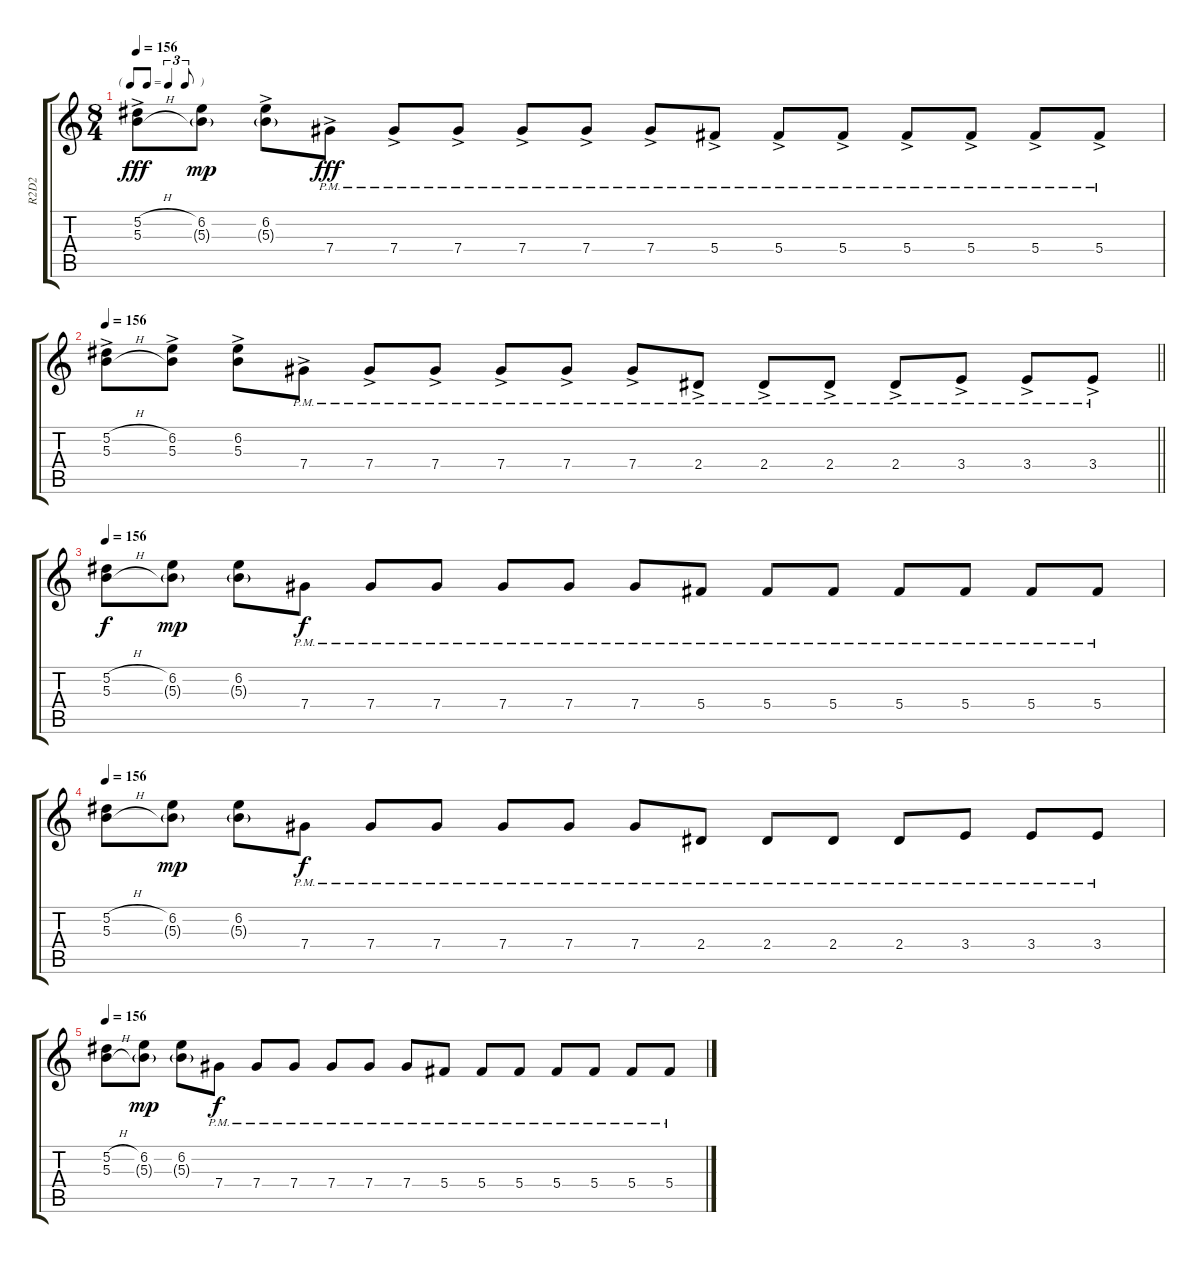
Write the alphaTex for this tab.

\track ("R2D2" "R2D2") {instrument acousticguitarsteel}
\staff {score tabs}
\tuning (Eb4 Bb3 Gb3 Db3 Ab2 Eb2) {hide}
\ts (8 4)
\tf triplet8th
\tempo 156
\clef g2
\ks c
(5.2{h} 5.3{h ac}).8{dy fff instrument distortionguitar} (6.2 5.3{g}).8{dy mp} (6.2{ac} 5.3{g}).8 7.4{ac pm}.8{dy fff} 7.4{ac pm}.8 7.4{ac pm}.8 7.4{ac pm}.8 7.4{ac pm}.8 7.4{ac pm}.8 5.4{ac pm}.8 5.4{ac pm}.8 5.4{ac pm}.8 5.4{ac pm}.8 5.4{ac pm}.8 5.4{ac pm}.8 5.4{ac pm}.8 |
\tempo 156
\barLineRight lightlight
(5.2{h ac} 5.3{h ac}).8{instrument distortionguitar} (6.2{ac} 5.3{ac}).8 (6.2{ac} 5.3{ac}).8 7.4{ac pm}.8 7.4{ac pm}.8 7.4{ac pm}.8 7.4{ac pm}.8 7.4{ac pm}.8 7.4{ac pm}.8 2.4{ac pm}.8 2.4{ac pm}.8 2.4{ac pm}.8 2.4{ac pm}.8 3.4{ac pm}.8 3.4{ac pm}.8 3.4{ac pm}.8 |
\tempo 156
(5.2{h} 5.3{h}).8{dy f instrument distortionguitar} (6.2 5.3{g}).8{dy mp} (6.2 5.3{g}).8 7.4{pm}.8{dy f} 7.4{pm}.8 7.4{pm}.8 7.4{pm}.8 7.4{pm}.8 7.4{pm}.8 5.4{pm}.8 5.4{pm}.8 5.4{pm}.8 5.4{pm}.8 5.4{pm}.8 5.4{pm}.8 5.4{pm}.8 |
\tempo 156
(5.2{h} 5.3{h}).8{instrument distortionguitar} (6.2 5.3{g}).8{dy mp} (6.2 5.3{g}).8 7.4{pm}.8{dy f} 7.4{pm}.8 7.4{pm}.8 7.4{pm}.8 7.4{pm}.8 7.4{pm}.8 2.4{pm}.8 2.4{pm}.8 2.4{pm}.8 2.4{pm}.8 3.4{pm}.8 3.4{pm}.8 3.4{pm}.8 |
\tempo 156
(5.2{h} 5.3{h}).8{instrument distortionguitar} (6.2 5.3{g}).8{dy mp} (6.2 5.3{g}).8 7.4{pm}.8{dy f} 7.4{pm}.8 7.4{pm}.8 7.4{pm}.8 7.4{pm}.8 7.4{pm}.8 5.4{pm}.8 5.4{pm}.8 5.4{pm}.8 5.4{pm}.8 5.4{pm}.8 5.4{pm}.8 5.4{pm}.8
